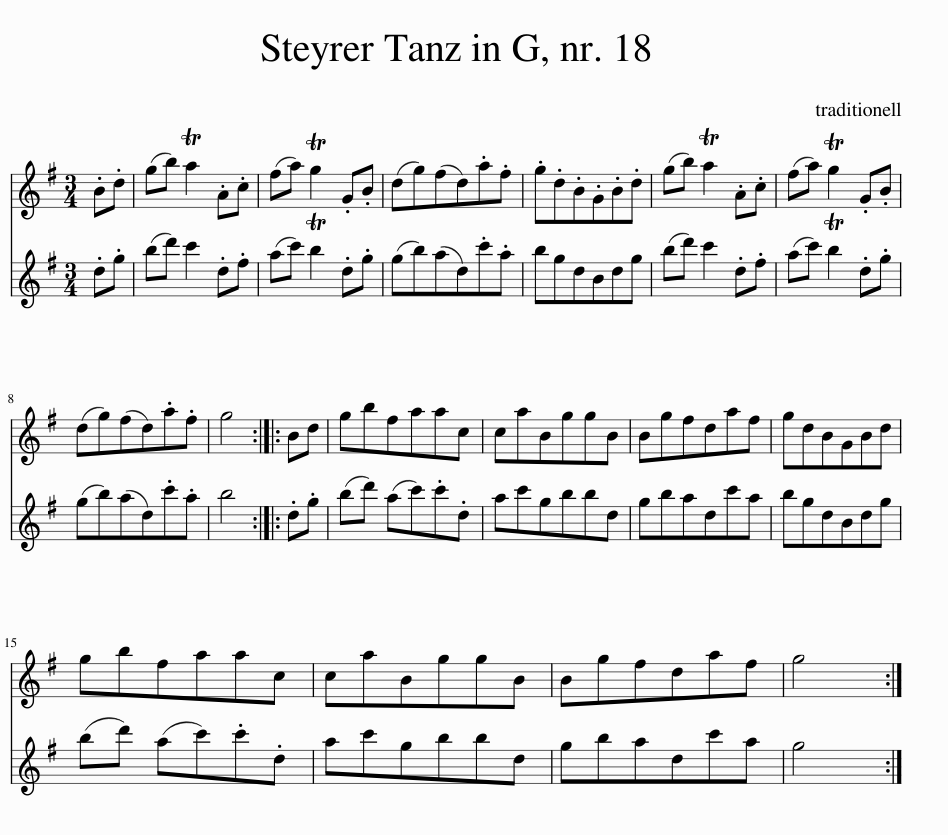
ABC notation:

X:1
%%score 1 2
L:1/8
M:3/4
I:linebreak $
K:G
V:1 treble
V:2 treble
V:1
 .B.d | (gb) Ta2 .A.c | (fa) Tg2 .G.B | (dg)(fd).a.f | .g.d.B.G.B.d | %5
 (gb) Ta2 .A.c | (fa) Tg2 .G.B |$ (dg)(fd).a.f | g4 :: Bd | %10
 gbfaac | caBggB | Bgfdaf | gdBGBd |$ gbfaac | %15
 caBggB | Bgfdaf | g4 :| %18
V:2
 .d.g | (bd') c'2 .d.f | (ac') Tb2 .d.g | (gb)(ad).c'.a | bgdBdg | %5
 (bd') c'2 .d.f | (ac') Tb2 .d.g |$ (gb)(ad).c'.a | b4 :: .d.g | %10
 (bd') (ac').c'.d | ac'gbbd | gbadc'a | bgdBdg |$ (bd') (ac').c'.d | %15
 ac'gbbd | gbadc'a | g4 :| %18
